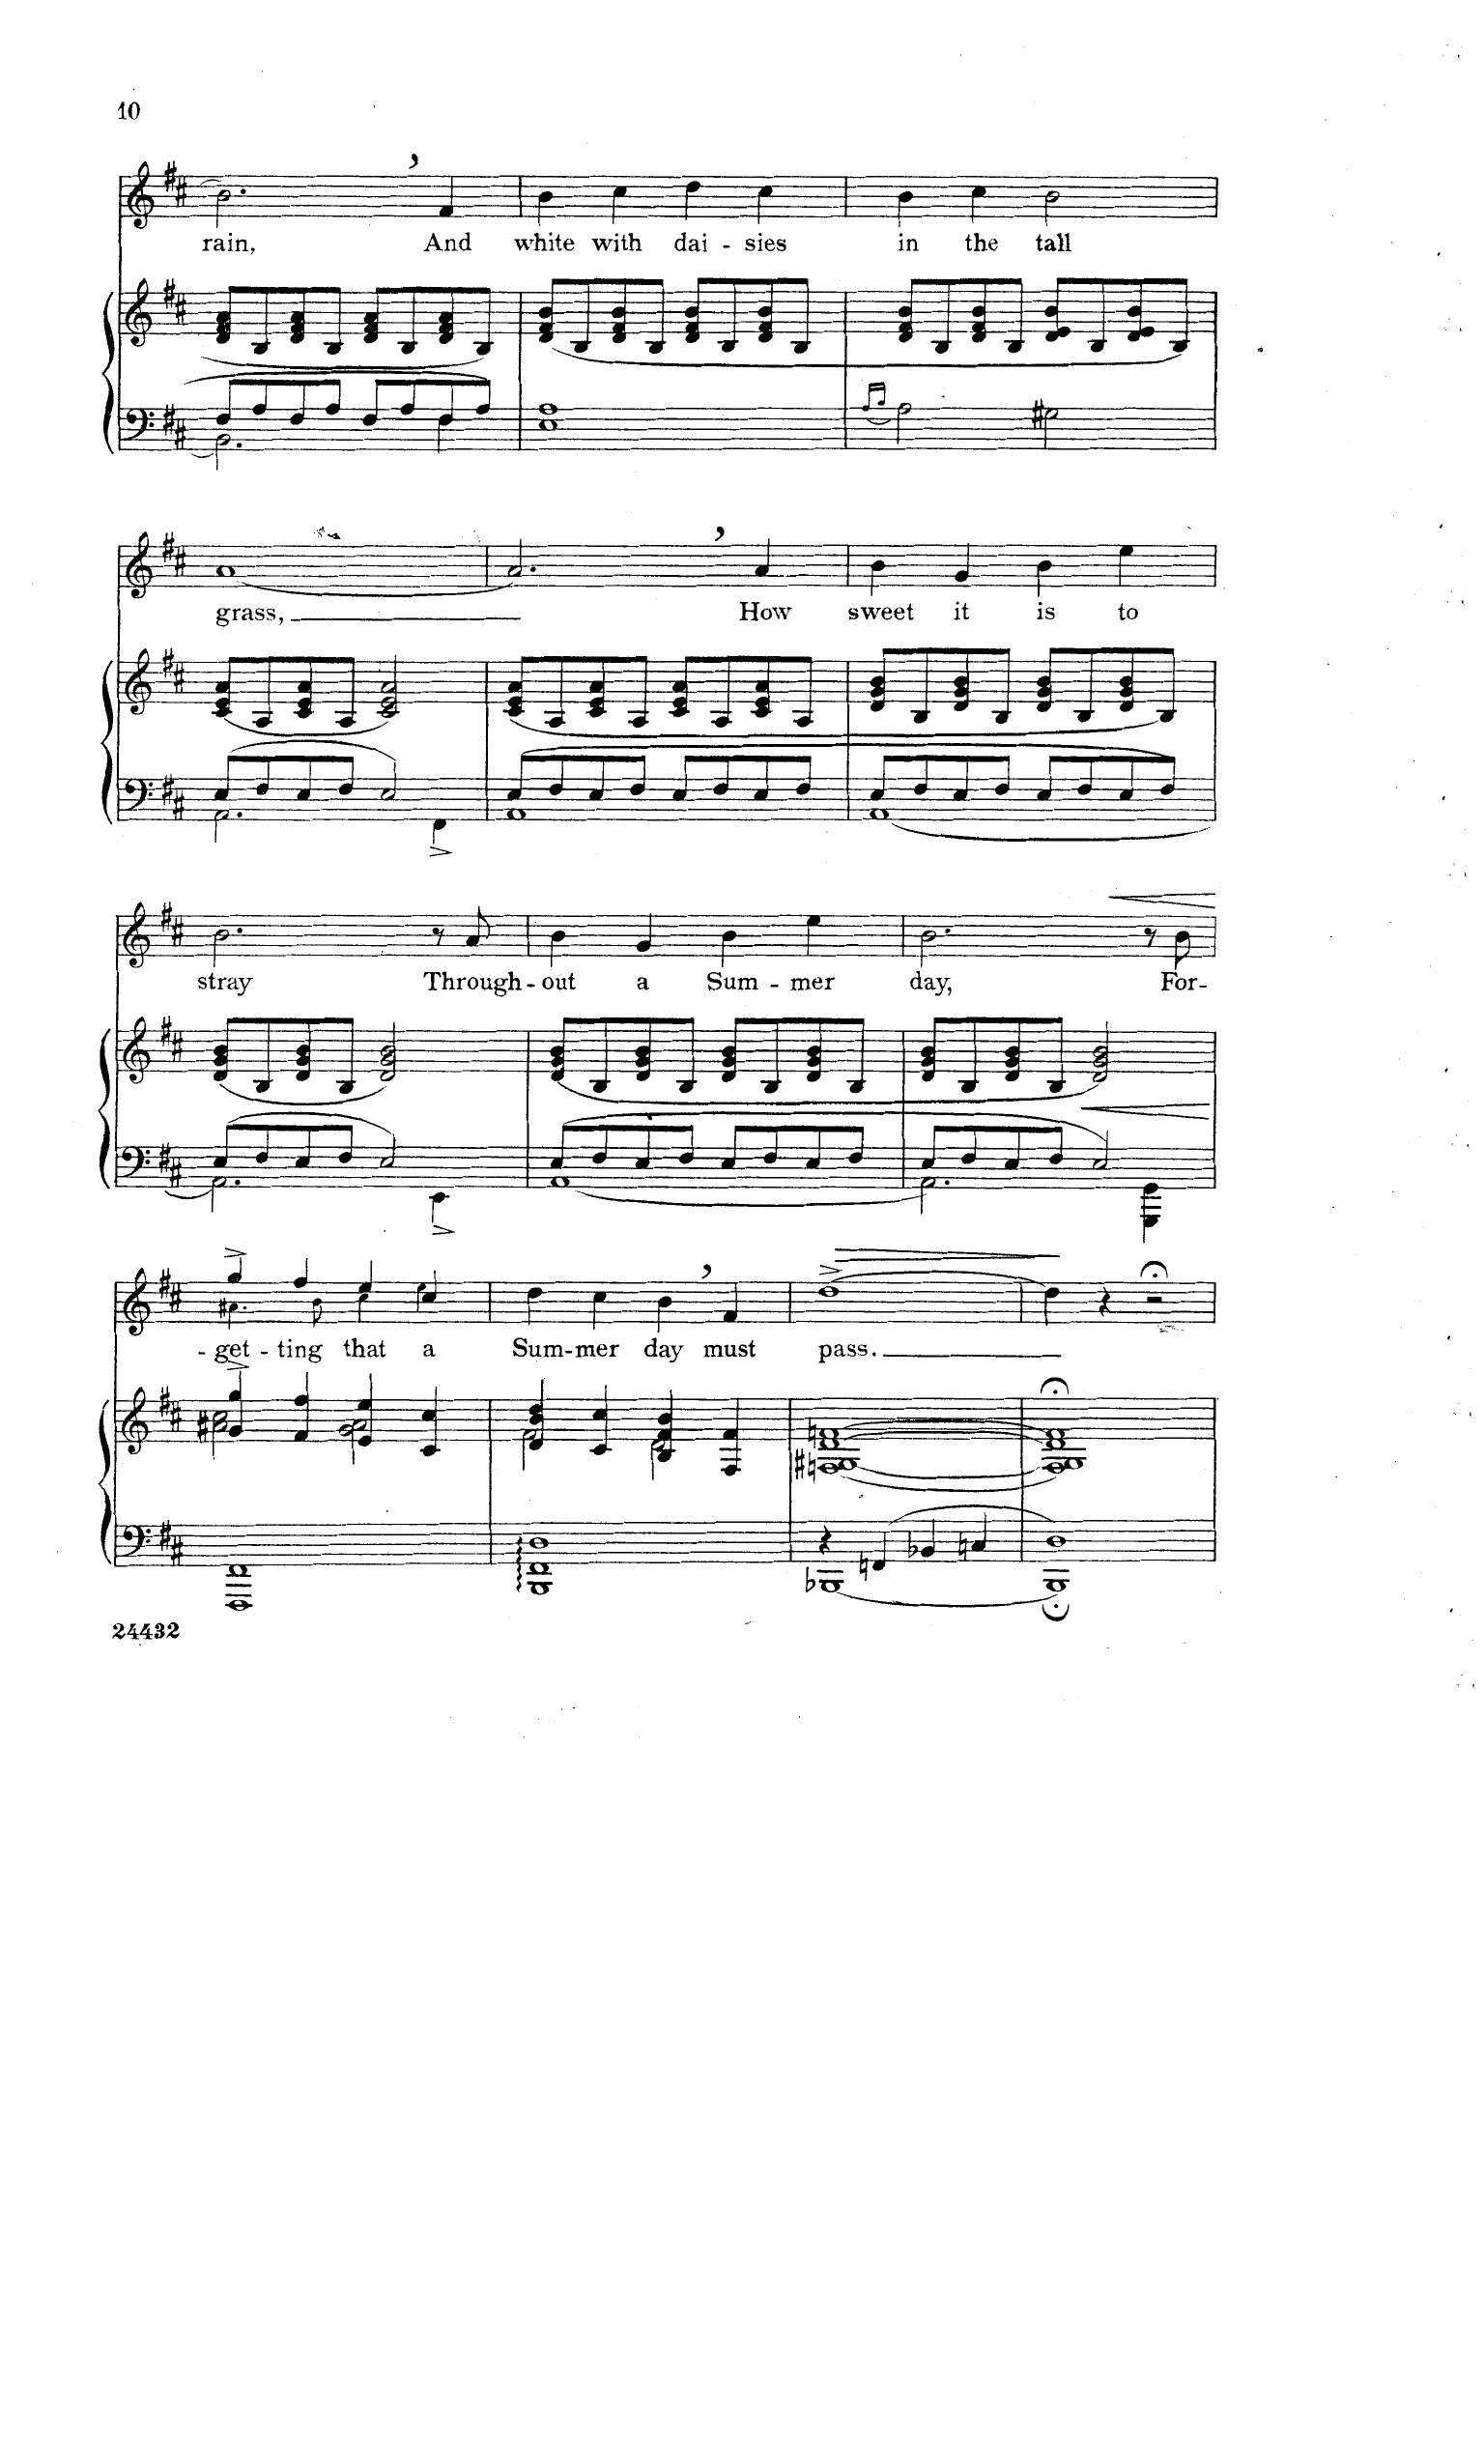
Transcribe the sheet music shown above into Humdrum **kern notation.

**kern	**kern	**dynam	**kern	**text	**dynam
*part2	*part2	*part2	*part1	*part1	*part1
*staff3	*staff2	*staff2/3	*staff1	*staff1	*staff1
*I"Piano	*	*	*I"Voice	*	*
*I'Pno	*	*	*	*	*
*clefF4	*clefG2	*	*clefG2	*	*
*k[f#c#]	*k[f#c#]	*	*k[f#c#]	*	*
*M4/4	*M4/4	*	*M4/4	*	*
=10	=10	=10	=10	=10	=10
*^	*	*	*	*	*
8F#/L	2.BB\]	8d/ 8f#/ 8a/L	.	2.b,\	rain,	.
8A/	.	8B/	.	.	.	.
8F#/	.	8d/ 8f#/ 8a/	.	.	.	.
8A/J	.	8B/J	.	.	.	.
8F#/L	.	8d/ 8f#/ 8a/L	.	.	.	.
8A/	.	8B/	.	.	.	.
8F#/	4F#\	8d/ 8f#/ 8a/	.	4f#/	And	.
8A/J	.	8B/J	.	.	.	.
*v	*v	*	*	*	*	*
=11	=11	=11	=11	=11	=11
1E 1A	(<8d/ 8f#/ 8b/L	.	4b\	white	.
.	8B/	.	.	.	.
.	8d/ 8f#/ 8b/	.	4cc#\	with	.
.	8B/J	.	.	.	.
.	8d/ 8f#/ 8b/L	.	4dd\	dai-	.
.	8B/	.	.	.	.
.	8d/ 8f#/ 8b/	.	4cc#\	-sies	.
.	8B/J	.	.	.	.
=12	=12	=12	=12	=12	=12
16qA/LL	.	.	.	.	.
16qB/JJ	.	.	.	.	.
2A\	8d/ 8f#/ 8b/L	.	4b\	in	.
.	8B/	.	.	.	.
.	8d/ 8f#/ 8b/	.	4cc#\	the	.
.	8B/J	.	.	.	.
2G#X\	8d/ 8e/ 8b/L	.	2b\	tall	.
.	8B/	.	.	.	.
.	8d/ 8e/ 8b/	.	.	.	.
.	8B/J)	.	.	.	.
=13	=13	=13	=13	=13	=13
*^	*	*	*	*	*
8E/L	2.AA\	(8c#/ 8e/ 8a/L	.	[1a	grass,	.
8F#/	.	8A/	.	.	.	.
8E/	.	8c#/ 8e/ 8a/	.	.	.	.
8F#/J	.	8A/J	.	.	.	.
2E/	.	2c#/ 2e/ 2a/)	.	.	.	.
.	4FF#^\	.	.	.	.	.
=14	=14	=14	=14	=14	=14	=14
8E/L	1AA	(<8c#/ 8e/ 8a/L	.	2.a,/]	.	.
8F#/	.	8A/	.	.	.	.
8E/	.	8c#/ 8e/ 8a/	.	.	.	.
8F#/J	.	8A/J	.	.	.	.
8E/L	.	8c#/ 8e/ 8a/L	.	.	.	.
8F#/	.	8A/	.	.	.	.
8E/	.	8c#/ 8e/ 8a/	.	4a/	How	.
8F#/J	.	8A/J	.	.	.	.
=15	=15	=15	=15	=15	=15	=15
8E/L	[1AA	8d/ 8g/ 8b/L	.	4b\	sweet	.
8F#/	.	8B/	.	.	.	.
8E/	.	8d/ 8g/ 8b/	.	4g/	it	.
8F#/J	.	8B/J	.	.	.	.
8E/L	.	8d/ 8g/ 8b/L	.	4b\	is	.
8F#/	.	8B/	.	.	.	.
8E/	.	8d/ 8g/ 8b/	.	4ee\	to	.
8F#/J	.	8B/J)	.	.	.	.
=16	=16	=16	=16	=16	=16	=16
8E/L	2.AA\]	(8d/ 8g/ 8b/L	.	2.b\	stray	.
8F#/	.	8B/	.	.	.	.
8E/	.	8d/ 8g/ 8b/	.	.	.	.
8F#/J	.	8B/J	.	.	.	.
2E/	.	2d/ 2g/ 2b/)	.	.	.	.
.	4EE^\	.	.	8r	.	.
.	.	.	.	8a/	Through-	.
=17	=17	=17	=17	=17	=17	=17
8E/L	[1AA	(<8d/ 8g/ 8b/L	.	4b\	-out	.
8F#/	.	8B/	.	.	.	.
8E/	.	8d/ 8g/ 8b/	.	4g/	a	.
8F#/J	.	8B/J	.	.	.	.
8E/L	.	8d/ 8g/ 8b/L	.	4b\	Sum-	.
8F#/	.	8B/	.	.	.	.
8E/	.	8d/ 8g/ 8b/	.	4ee\	-mer	.
8F#/J	.	8B/J	.	.	.	.
=18	=18	=18	=18	=18	=18	=18
8E/L	2.AA\]	8d/ 8g/ 8b/L	.	2.b\	day,	.
8F#/	.	8B/	.	.	.	.
8E/	.	8d/ 8g/ 8b/	.	.	.	.
!	!	!	!LO:HP:b	!	!	!
8F#/J	.	8B/J	<	.	.	.
2E/	.	2d/ 2g/ 2b/)	.	.	.	.
!	!	!	!	!	!	!LO:HP:b
.	4GGG\ 4GG\	.	.	8r	.	<
.	.	.	.	8b\	For-	.
*v	*v	*	*	*	*	*
.	.	[	.	.	[
=19	=19	=19	=19	=19	=19
*	*^	*	*^	*	*
1FFF# 1FF#	4g/^ 4gg/^	2a#X\ 2cc#\	.	4gg^/	4.a#X!\	-- get-	.
.	4f#/ 4ff#/	.	.	4ff#/	.	-ting	.
.	.	.	.	.	8b!\	.	.
.	4e/ 4ee/	2g\ 2a#\	.	4ee/	4cc#!\	that	.
.	4c#/ 4cc#/	.	.	4cc#/	4ee!\	a	.
*	*	*	*	*v	*v	*	*
=20	=20	=20	=20	=20	=20	=20
1BBB 1FF# 1D	4d/ 4b/ 4dd/	2f#\	.	4dd\	Sum-	.
.	4c#/ 4cc#/	.	.	4cc#\	-mer	.
.	4B/ 4f#/ 4b/	2d\	.	4b,\	day	.
.	4F#/ 4f#/	.	.	4f#/	must	.
*	*v	*v	*	*	*	*
=21	=21	=21	=21	=21	=21
*^	*	*	*	*	*
!	!	!	!	!	!	!LO:HP:b
4r	[1BBB-X	[1Fn [<1G#X [>1d [1fn	.	[1dd	pass.	>
4FFn/	.	.	.	.	.	.
4BB-X/	.	.	.	.	.	.
4Cn/	.	.	.	.	.	.
=22	=22	=22	=22	=22	=22	=22
1D	1BBB-;]	1F];< 1G#];< 1d];< 1f];<	.	4dd\]	.	.
.	.	.	.	4r	.	]
.	.	.	.	2r;<	.	.
*v	*v	*	*	*	*	*
=	=	=	=	=	=
*-	*-	*-	*-	*-	*-
